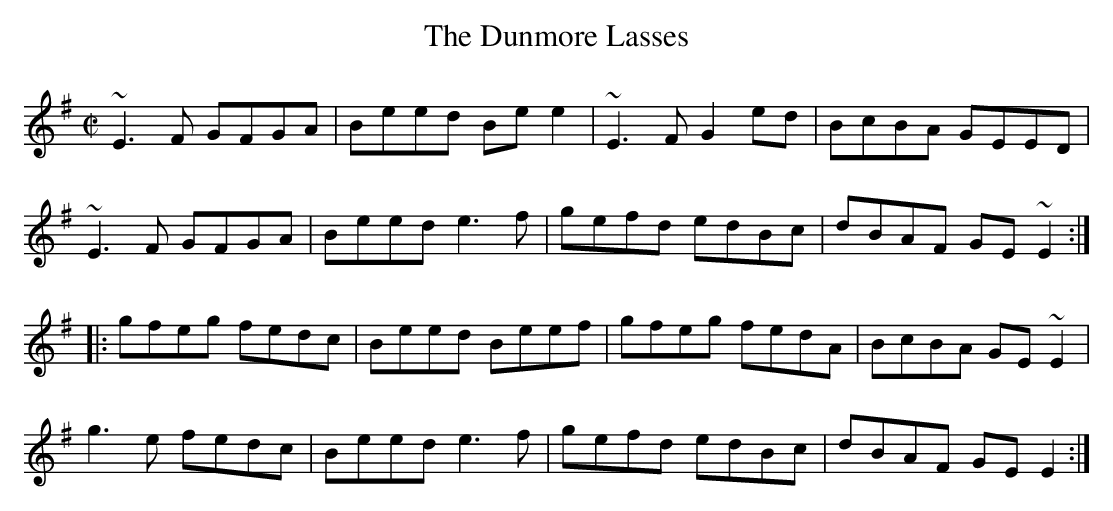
X:1
T:Dunmore Lasses, The
M:C|
L:1/8
Q:160
K:G
~E3F GFGA|Beed Bee2|~E3F G2ed|BcBA GEED|
~E3F GFGA|Beed e3f|gefd edBc|dBAF GE~E2:|
|:gfeg fedc|Beed Beef|gfeg fedA|BcBA GE~E2|
g3e fedc|Beed e3f|gefd edBc|dBAF GEE2:|
